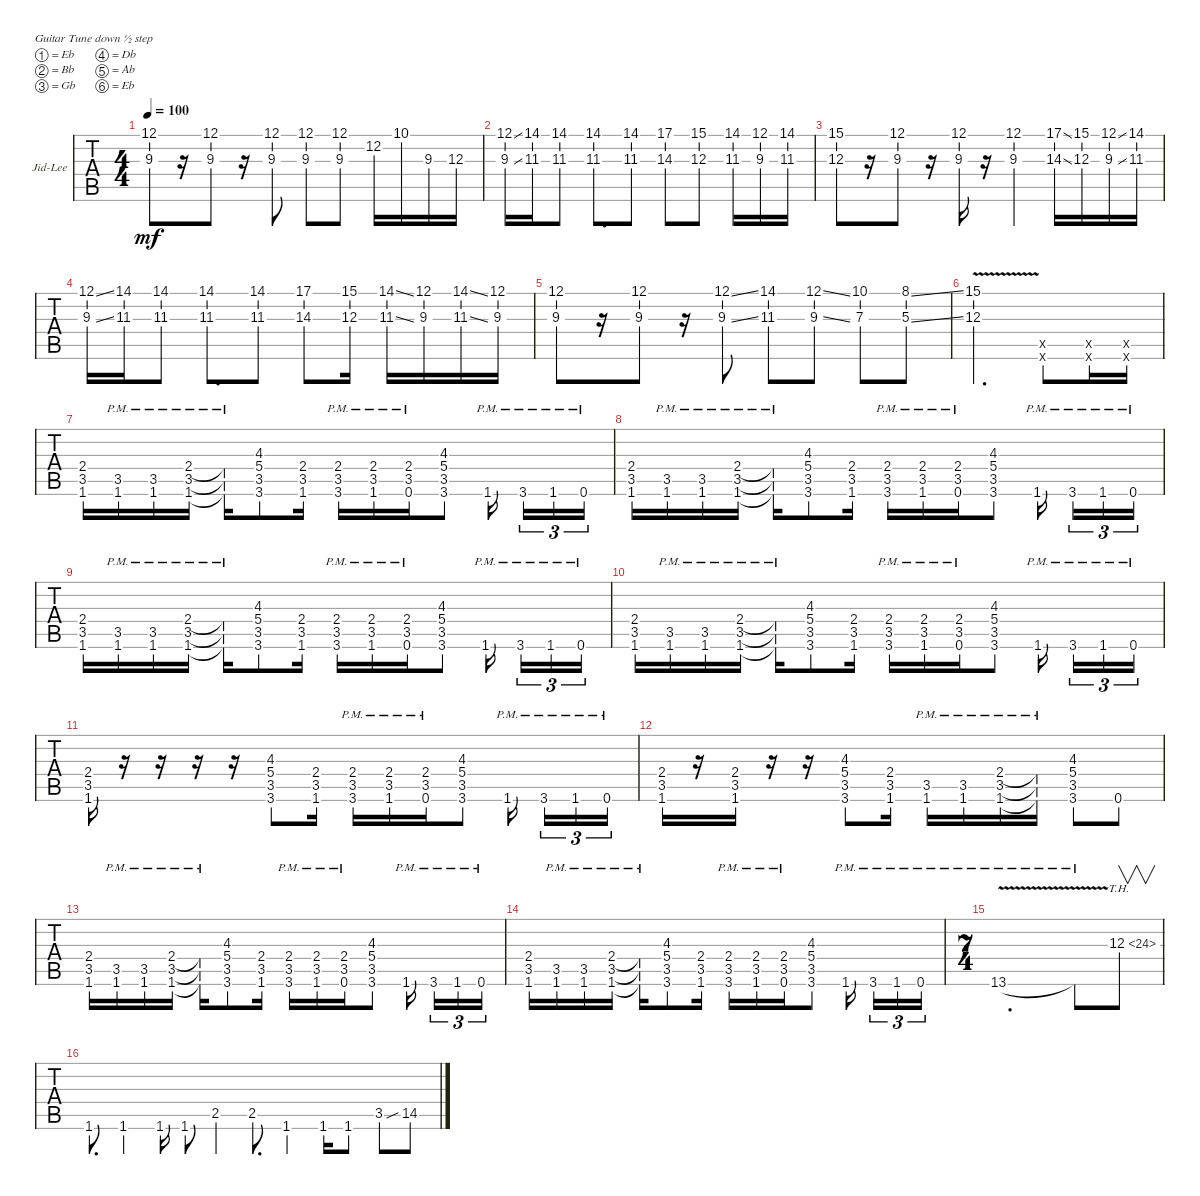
\defaultSystemsLayout 4
\bracketExtendMode groupsimilarinstruments
\firstSystemTrackNameOrientation horizontal
\otherSystemsTrackNameOrientation horizontal
\track ("Jid-Lee" "Jid-Lee") {instrument distortionguitar}
\staff {tabs}
\tuning (Eb4 Bb3 Gb3 Db3 Ab2 Eb2)
\ts (4 4)
\tempo 100
\clef g2
\ks c
(12.1 9.3).8{dy mf} r.16 (12.1 9.3).8 r.16 (12.1 9.3).8 (12.1 9.3).8 (12.1 9.3).8 12.2.16 10.1.16 9.3.16 12.3.16 |
(12.1{ss} 9.3{ss}).16 (14.1 11.3).16 (14.1 11.3).8 (14.1 11.3).8{d} (14.1 11.3).8 (17.1 14.3).8 (15.1 12.3).8 (14.1 11.3).16 (12.1 9.3).16 (14.1 11.3).16 |
(15.1 12.3).8 r.16 (12.1 9.3).8 r.16 (12.1 9.3).16 r.16 (12.1 9.3).4 (17.1{ss} 14.3{ss}).16 (15.1 12.3).16 (12.1{ss} 9.3{ss}).16 (14.1 11.3).16 |
(12.1{ss} 9.3{ss}).16 (14.1 11.3).16 (14.1 11.3).8 (14.1 11.3).8{d} (14.1 11.3).8 (17.1 14.3).8 (15.1 12.3).16 (14.1{ss} 11.3{ss}).16 (12.1 9.3).16 (14.1{ss} 11.3{ss}).16 (12.1 9.3).16 |
(12.1 9.3).8 r.16 (12.1 9.3).8 r.16 (12.1{ss} 9.3{ss}).8 (14.1 11.3).8 (12.1{ss} 9.3{ss}).8 (10.1 7.3).8 (8.1{ss} 5.3{ss}).8 |
(15.1{v} 12.3{v}).2{d} (0.5{x} 0.6{x}).8 (0.5{x} 0.6{x}).16 (0.5{x} 0.6{x}).16 |
(1.6 3.5 2.4).16 (1.6{pm} 3.5{pm}).16 (1.6{pm} 3.5{pm}).16 (1.6{pm} 3.5{pm} 2.4{pm}).16 (1.6{pm t} 3.5{pm t} 2.4{pm t}).16 (3.6 3.5 5.4 4.3).8 (1.6 3.5 2.4).16 (3.6{pm} 3.5{pm} 2.4{pm}).16 (1.6{pm} 3.5{pm} 2.4{pm}).16 (0.6{pm} 3.5{pm} 2.4{pm}).16 (3.6 3.5 5.4 4.3).8 1.6{pm}.16 3.6{pm}.16{tu (3 2)} 1.6{pm}.16{tu (3 2)} 0.6{pm}.16{tu (3 2)} |
(1.6 3.5 2.4).16 (1.6{pm} 3.5{pm}).16 (1.6{pm} 3.5{pm}).16 (1.6{pm} 3.5{pm} 2.4{pm}).16 (1.6{pm t} 3.5{pm t} 2.4{pm t}).16 (3.6 3.5 5.4 4.3).8 (1.6 3.5 2.4).16 (3.6{pm} 3.5{pm} 2.4{pm}).16 (1.6{pm} 3.5{pm} 2.4{pm}).16 (0.6{pm} 3.5{pm} 2.4{pm}).16 (3.6 3.5 5.4 4.3).8 1.6{pm}.16 3.6{pm}.16{tu (3 2)} 1.6{pm}.16{tu (3 2)} 0.6{pm}.16{tu (3 2)} |
(1.6 3.5 2.4).16 (1.6{pm} 3.5{pm}).16 (1.6{pm} 3.5{pm}).16 (1.6{pm} 3.5{pm} 2.4{pm}).16 (1.6{pm t} 3.5{pm t} 2.4{pm t}).16 (3.6 3.5 5.4 4.3).8 (1.6 3.5 2.4).16 (3.6{pm} 3.5{pm} 2.4{pm}).16 (1.6{pm} 3.5{pm} 2.4{pm}).16 (0.6{pm} 3.5{pm} 2.4{pm}).16 (3.6 3.5 5.4 4.3).8 1.6{pm}.16 3.6{pm}.16{tu (3 2)} 1.6{pm}.16{tu (3 2)} 0.6{pm}.16{tu (3 2)} |
(1.6 3.5 2.4).16 (1.6{pm} 3.5{pm}).16 (1.6{pm} 3.5{pm}).16 (1.6{pm} 3.5{pm} 2.4{pm}).16 (1.6{pm t} 3.5{pm t} 2.4{pm t}).16 (3.6 3.5 5.4 4.3).8 (1.6 3.5 2.4).16 (3.6{pm} 3.5{pm} 2.4{pm}).16 (1.6{pm} 3.5{pm} 2.4{pm}).16 (0.6{pm} 3.5{pm} 2.4{pm}).16 (3.6 3.5 5.4 4.3).8 1.6{pm}.16 3.6{pm}.16{tu (3 2)} 1.6{pm}.16{tu (3 2)} 0.6{pm}.16{tu (3 2)} |
(1.6 3.5 2.4).16 r.16 r.16 r.16 r.16 (3.6 3.5 5.4 4.3).8 (1.6 3.5 2.4).16 (3.6{pm} 3.5{pm} 2.4{pm}).16 (1.6{pm} 3.5{pm} 2.4{pm}).16 (0.6{pm} 3.5{pm} 2.4{pm}).16 (3.6 3.5 5.4 4.3).8 1.6{pm}.16 3.6{pm}.16{tu (3 2)} 1.6{pm}.16{tu (3 2)} 0.6{pm}.16{tu (3 2)} |
(1.6 3.5 2.4).16 r.16 (1.6 3.5 2.4).16 r.16 r.16 (3.6 3.5 5.4 4.3).8 (1.6 3.5 2.4).16 (1.6{pm} 3.5{pm}).16 (1.6{pm} 3.5{pm}).16 (1.6{pm} 3.5{pm} 2.4{pm}).16 (1.6{pm t} 3.5{pm t} 2.4{pm t}).16 (3.6 3.5 5.4 4.3).8 0.6.8 |
(1.6 3.5 2.4).16 (1.6{pm} 3.5{pm}).16 (1.6{pm} 3.5{pm}).16 (1.6{pm} 3.5{pm} 2.4{pm}).16 (1.6{pm t} 3.5{pm t} 2.4{pm t}).16 (3.6 3.5 5.4 4.3).8 (1.6 3.5 2.4).16 (3.6{pm} 3.5{pm} 2.4{pm}).16 (1.6{pm} 3.5{pm} 2.4{pm}).16 (0.6{pm} 3.5{pm} 2.4{pm}).16 (3.6 3.5 5.4 4.3).8 1.6{pm}.16 3.6{pm}.16{tu (3 2)} 1.6{pm}.16{tu (3 2)} 0.6{pm}.16{tu (3 2)} |
(1.6 3.5 2.4).16 (1.6{pm} 3.5{pm}).16 (1.6{pm} 3.5{pm}).16 (1.6{pm} 3.5{pm} 2.4{pm}).16 (1.6{pm t} 3.5{pm t} 2.4{pm t}).16 (3.6 3.5 5.4 4.3).8 (1.6 3.5 2.4).16 (3.6{pm} 3.5{pm} 2.4{pm}).16 (1.6{pm} 3.5{pm} 2.4{pm}).16 (0.6{pm} 3.5{pm} 2.4{pm}).16 (3.6 3.5 5.4 4.3).8 1.6{pm}.16 3.6{pm}.16{tu (3 2)} 1.6{pm}.16{tu (3 2)} 0.6{pm}.16{tu (3 2)} |
\ts (7 4)
13.6{v pm}.1{d} 13.6{v pm t}.8 12.3{th 12}.8{v} |
1.6.8{d} 1.6.4 1.6.16 1.6.8 2.5.4 2.5.8{d} 1.6.4 1.6.16 1.6.8 3.5.8 14.5{sib}.8
